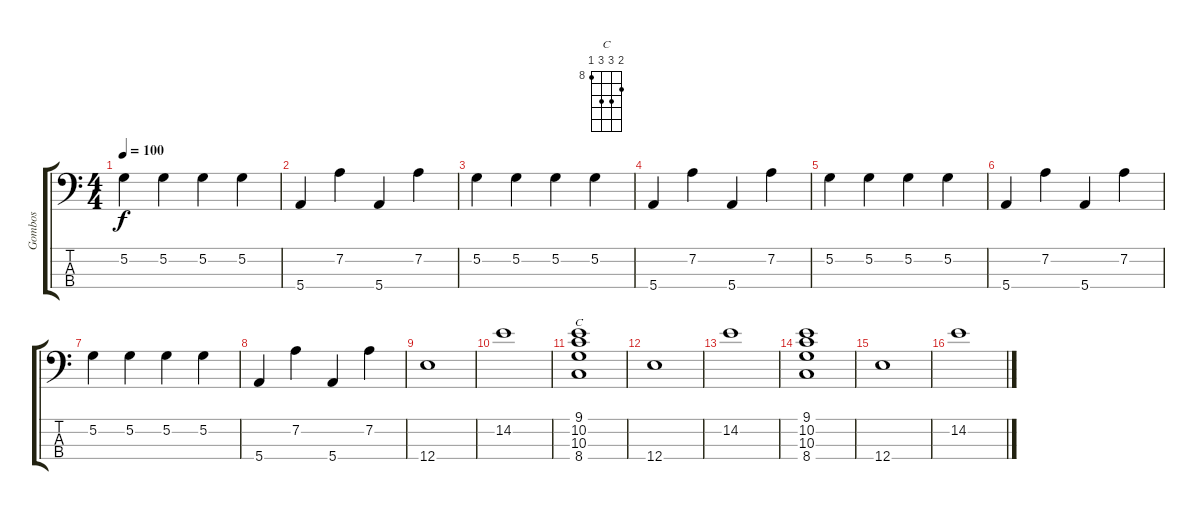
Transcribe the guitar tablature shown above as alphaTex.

\track ("Gombos" "Gombos") {instrument electricbassfinger}
\staff {score tabs}
\tuning (G2 D2 A1 E1) {hide}
\chord ("C" 9 10 10 8) {firstfret 8}
\ts (4 4)
\tempo 100
\clef f4
\ks c
5.2.4{dy f instrument electricbassfinger} 5.2.4 5.2.4 5.2.4 |
5.4.4 7.2.4 5.4.4 7.2.4 |
5.2.4 5.2.4 5.2.4 5.2.4 |
5.4.4 7.2.4 5.4.4 7.2.4 |
5.2.4 5.2.4 5.2.4 5.2.4 |
5.4.4 7.2.4 5.4.4 7.2.4 |
5.2.4 5.2.4 5.2.4 5.2.4 |
5.4.4 7.2.4 5.4.4 7.2.4 |
12.4.1 |
14.2.1 |
(9.1 10.2 10.3 8.4).1{ch "C"} |
12.4.1 |
14.2.1 |
(9.1 10.2 10.3 8.4).1 |
12.4.1 |
14.2.1
